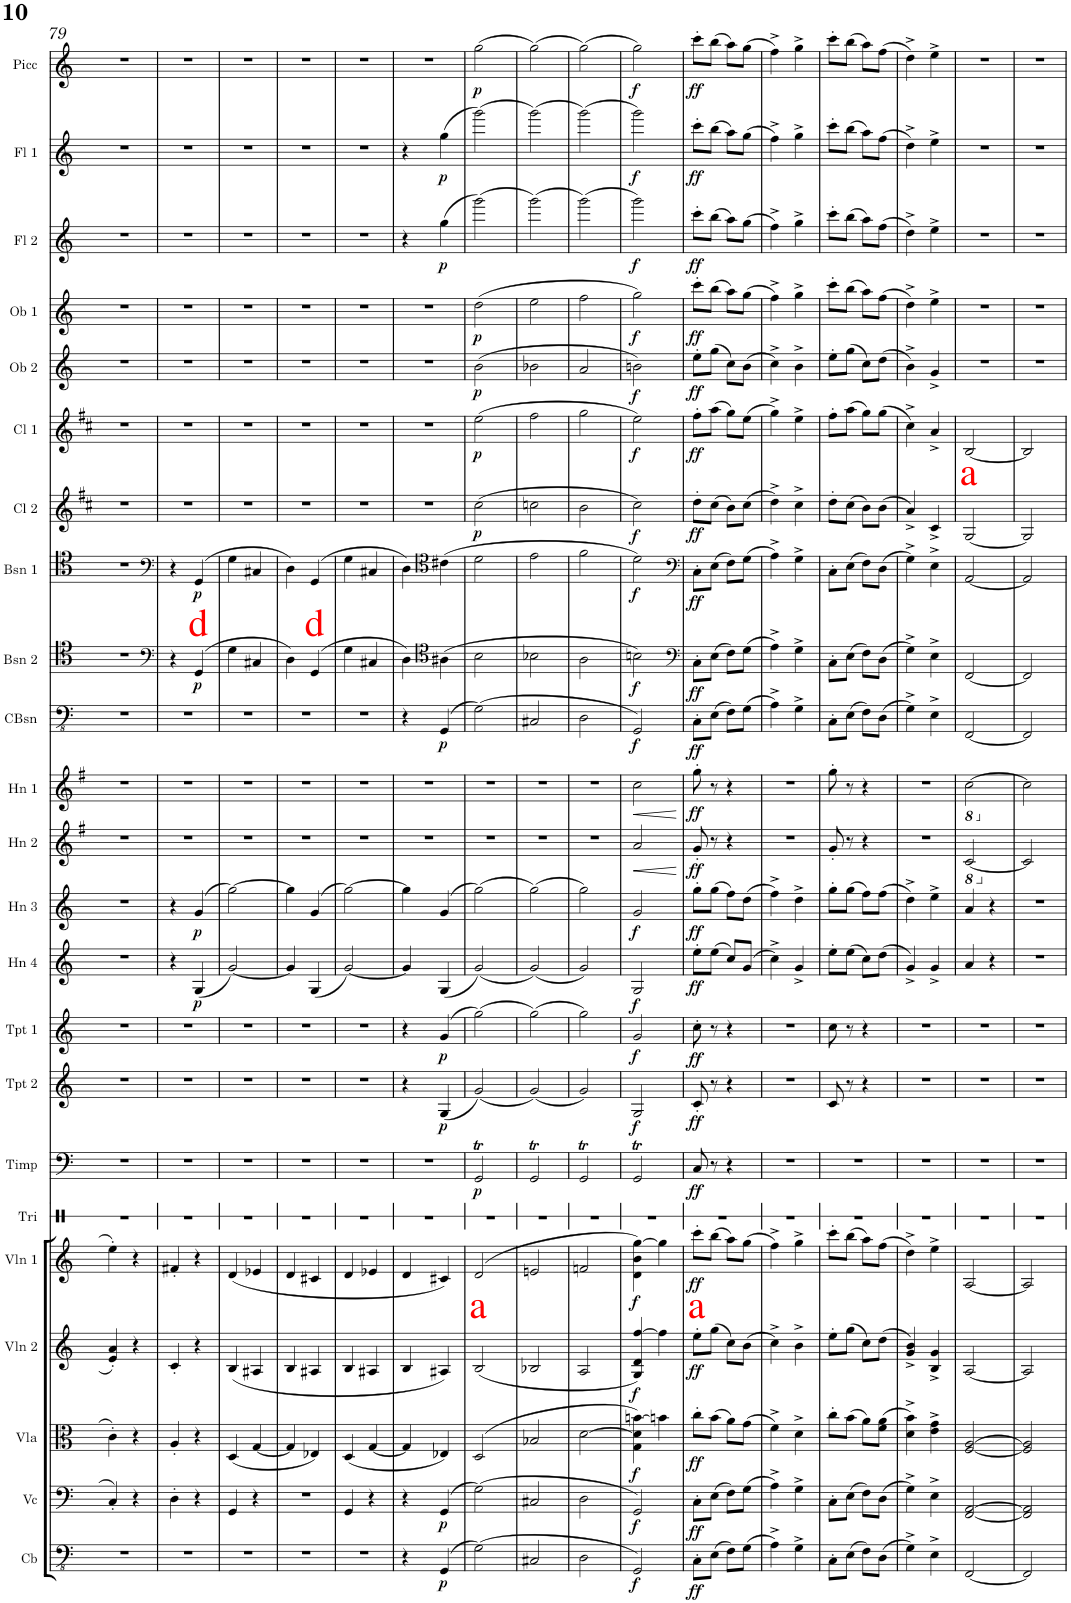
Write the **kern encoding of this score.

**kern	**dynam	**kern	**dynam	**kern	**dynam	**kern	**dynam	**kern	**text	**dynam	**kern	**kern	**dynam	**kern	**dynam	**kern	**dynam	**kern	**dynam	**kern	**dynam	**kern	**dynam	**kern	**dynam	**kern	**dynam	**kern	**dynam	**kern	**text	**dynam	**kern	**dynam	**kern	**text	**dynam	**kern	**dynam	**kern	**dynam	**kern	**dynam	**kern	**dynam	**kern	**dynam
*part23	*part23	*part22	*part22	*part21	*part21	*part20	*part20	*part19	*part19	*part19	*part18	*part17	*part17	*part16	*part16	*part15	*part15	*part14	*part14	*part13	*part13	*part12	*part12	*part11	*part11	*part10	*part10	*part9	*part9	*part8	*part8	*part8	*part7	*part7	*part6	*part6	*part6	*part5	*part5	*part4	*part4	*part3	*part3	*part2	*part2	*part1	*part1
*staff23	*staff23	*staff22	*staff22	*staff21	*staff21	*staff20	*staff20	*staff19	*staff19	*staff19	*staff18	*staff17	*staff17	*staff16	*staff16	*staff15	*staff15	*staff14	*staff14	*staff13	*staff13	*staff12	*staff12	*staff11	*staff11	*staff10	*staff10	*staff9	*staff9	*staff8	*staff8	*staff8	*staff7	*staff7	*staff6	*staff6	*staff6	*staff5	*staff5	*staff4	*staff4	*staff3	*staff3	*staff2	*staff2	*staff1	*staff1
*I"Contrabass	*	*I"Violoncello	*	*I"Viola	*	*I"Violin 2	*	*I"Violin 1	*	*	*I"Triangle	*I"Timpani	*	*I"C Trumpet 2	*	*I"C Trumpet 1	*	*I"C Horn 4	*	*I"C Horn 3	*	*I"F Horn 2	*	*I"F Horn 1	*	*I"Contrabassoon	*	*I"Bassoon 2	*	*I"Bassoon 1	*	*	*I"Bb Clarinet 2	*	*I"Bb Clarinet 1	*	*	*I"Oboe 2	*	*I"Oboe 1	*	*I"Flute 2	*	*I"Flute 1	*	*I"Piccolo	*
*I'Cb	*	*I'Vc	*	*I'Vla	*	*I'Vln 2	*	*I'Vln 1	*	*	*I'Tri	*I'Timp	*	*I'Tpt 2	*	*I'Tpt 1	*	*I'Hn 4	*	*I'Hn 3	*	*I'Hn 2	*	*I'Hn 1	*	*I'CBsn	*	*I'Bsn 2	*	*I'Bsn 1	*	*	*I'Cl 2	*	*I'Cl 1	*	*	*I'Ob 2	*	*I'Ob 1	*	*I'Fl 2	*	*I'Fl 1	*	*I'Picc	*
!!LO:PB:g=z
*clefFv4	*	*clefF4	*	*clefC3	*	*clefG2	*	*clefG2	*	*	*clefX	*clefF4	*	*clefG2	*	*clefG2	*	*clefG2	*	*clefG2	*	*clefG2	*	*clefG2	*	*clefFv4	*	*clefC4	*	*clefC4	*	*	*clefG2	*	*clefG2	*	*	*clefG2	*	*clefG2	*	*clefG2	*	*clefG2	*	*clefG2	*
*	*	*	*	*	*	*	*	*	*	*	*	*	*	*Trd1c2	*	*Trd1c2	*	*Trd7c12	*	*Trd7c12	*	*Trd4c7	*	*Trd4c7	*	*	*	*	*	*	*	*	*Trd1c2	*	*Trd1c2	*	*	*	*	*	*	*	*	*	*	*Trd-7c-12	*
*k[]	*	*k[]	*	*k[]	*	*k[]	*	*k[]	*	*	*k[]	*k[]	*	*k[]	*	*k[]	*	*k[]	*	*k[]	*	*k[f#]	*	*k[f#]	*	*k[]	*	*k[]	*	*k[]	*	*	*k[f#c#]	*	*k[f#c#]	*	*	*k[]	*	*k[]	*	*k[]	*	*k[]	*	*k[]	*
*M2/4	*	*M2/4	*	*M2/4	*	*M2/4	*	*M2/4	*	*	*M2/4	*M2/4	*	*M2/4	*	*M2/4	*	*M2/4	*	*M2/4	*	*M2/4	*	*M2/4	*	*M2/4	*	*M2/4	*	*M2/4	*	*	*M2/4	*	*M2/4	*	*	*M2/4	*	*M2/4	*	*M2/4	*	*M2/4	*	*M2/4	*
=79	=79	=79	=79	=79	=79	=79	=79	=79	=79	=79	=79	=79	=79	=79	=79	=79	=79	=79	=79	=79	=79	=79	=79	=79	=79	=79	=79	=79	=79	=79	=79	=79	=79	=79	=79	=79	=79	=79	=79	=79	=79	=79	=79	=79	=79	=79	=79
2r	.	4C'/	.	4c'\	.	4e/' 4a/'	.	4ee'\	.	.	2r	2r	.	2r	.	2r	.	2r	.	2r	.	2r	.	2r	.	2r	.	2r	.	2r	.	.	2r	.	2r	.	.	2r	.	2r	.	2r	.	2r	.	2r	.
.	.	4r	.	4r	.	4r	.	4r	.	.	.	.	.	.	.	.	.	.	.	.	.	.	.	.	.	.	.	.	.	.	.	.	.	.	.	.	.	.	.	.	.	.	.	.	.	.	.
=80	=80	=80	=80	=80	=80	=80	=80	=80	=80	=80	=80	=80	=80	=80	=80	=80	=80	=80	=80	=80	=80	=80	=80	=80	=80	=80	=80	=80	=80	=80	=80	=80	=80	=80	=80	=80	=80	=80	=80	=80	=80	=80	=80	=80	=80	=80	=80
*	*	*	*	*	*	*	*	*	*	*	*	*	*	*	*	*	*	*	*	*	*	*	*	*	*	*	*	*clefF4	*	*clefF4	*	*	*	*	*	*	*	*	*	*	*	*	*	*	*	*	*
2r	.	4D'\	.	4A'/	.	4c'/	.	4f#X'/	.	.	2r	2r	.	2r	.	2r	.	4r	.	4r	.	2r	.	2r	.	2r	.	4r	.	4r	.	.	2r	.	2r	.	.	2r	.	2r	.	2r	.	2r	.	2r	.
!	!	!	!	!	!	!	!	!	!	!	!	!	!	!	!	!	!	!	!LO:DY:b	!	!LO:DY:b	!	!	!	!	!	!	!	!LO:DY:b	!	!LO:LY:b:color=#FF0000	!LO:DY:b	!	!	!	!	!	!	!	!	!	!	!	!	!	!	!
.	.	4r	.	4r	.	4r	.	4r	.	.	.	.	.	.	.	.	.	(4G/	p	(4g/	p	.	.	.	.	.	.	(4GG/	p	(4GG/	d	p	.	.	.	.	.	.	.	.	.	.	.	.	.	.	.
=81	=81	=81	=81	=81	=81	=81	=81	=81	=81	=81	=81	=81	=81	=81	=81	=81	=81	=81	=81	=81	=81	=81	=81	=81	=81	=81	=81	=81	=81	=81	=81	=81	=81	=81	=81	=81	=81	=81	=81	=81	=81	=81	=81	=81	=81	=81	=81
2r	.	4GG/	.	(4D/	.	(4B/	.	(4d/	.	.	2r	2r	.	2r	.	2r	.	[2g/)	.	[2gg\)	.	2r	.	2r	.	2r	.	4G\	.	4G\	.	.	2r	.	2r	.	.	2r	.	2r	.	2r	.	2r	.	2r	.
.	.	4r	.	[4G/	.	4A#X/	.	4e-X/	.	.	.	.	.	.	.	.	.	.	.	.	.	.	.	.	.	.	.	4C#X/	.	4C#X/	.	.	.	.	.	.	.	.	.	.	.	.	.	.	.	.	.
=82	=82	=82	=82	=82	=82	=82	=82	=82	=82	=82	=82	=82	=82	=82	=82	=82	=82	=82	=82	=82	=82	=82	=82	=82	=82	=82	=82	=82	=82	=82	=82	=82	=82	=82	=82	=82	=82	=82	=82	=82	=82	=82	=82	=82	=82	=82	=82
2r	.	2r	.	4G/]	.	4B/	.	4d/	.	.	2r	2r	.	2r	.	2r	.	4g/]	.	4gg\]	.	2r	.	2r	.	2r	.	4D\)	.	4D\)	.	.	2r	.	2r	.	.	2r	.	2r	.	2r	.	2r	.	2r	.
!	!	!	!	!	!	!	!	!	!	!	!	!	!	!	!	!	!	!	!	!	!	!	!	!	!	!	!	!	!	!	!LO:LY:b:color=#FF0000	!	!	!	!	!	!	!	!	!	!	!	!	!	!	!	!
.	.	.	.	4E-X/)	.	4A#X/	.	4c#X/	.	.	.	.	.	.	.	.	.	(4G/	.	(4g/	.	.	.	.	.	.	.	(4GG/	.	(4GG/	d	.	.	.	.	.	.	.	.	.	.	.	.	.	.	.	.
=83	=83	=83	=83	=83	=83	=83	=83	=83	=83	=83	=83	=83	=83	=83	=83	=83	=83	=83	=83	=83	=83	=83	=83	=83	=83	=83	=83	=83	=83	=83	=83	=83	=83	=83	=83	=83	=83	=83	=83	=83	=83	=83	=83	=83	=83	=83	=83
2r	.	4GG/	.	(4D/	.	4B/	.	4d/	.	.	2r	2r	.	2r	.	2r	.	[2g/)	.	[2gg\)	.	2r	.	2r	.	2r	.	4G\	.	4G\	.	.	2r	.	2r	.	.	2r	.	2r	.	2r	.	2r	.	2r	.
.	.	4r	.	[4G/	.	4A#X/	.	4e-X/	.	.	.	.	.	.	.	.	.	.	.	.	.	.	.	.	.	.	.	4C#X/	.	4C#X/	.	.	.	.	.	.	.	.	.	.	.	.	.	.	.	.	.
=84	=84	=84	=84	=84	=84	=84	=84	=84	=84	=84	=84	=84	=84	=84	=84	=84	=84	=84	=84	=84	=84	=84	=84	=84	=84	=84	=84	=84	=84	=84	=84	=84	=84	=84	=84	=84	=84	=84	=84	=84	=84	=84	=84	=84	=84	=84	=84
4r	.	4r	.	4G/]	.	4B/	.	4d/	.	.	2r	2r	.	4r	.	4r	.	4g/]	.	4gg\]	.	2r	.	2r	.	4r	.	4D\)	.	4D\)	.	.	2r	.	2r	.	.	2r	.	2r	.	4r	.	4r	.	2r	.
*	*	*	*	*	*	*	*	*	*	*	*	*	*	*	*	*	*	*	*	*	*	*	*	*	*	*	*	*clefC4	*	*clefC4	*	*	*	*	*	*	*	*	*	*	*	*	*	*	*	*	*
!	!LO:DY:b	!	!LO:DY:b	!	!	!	!	!	!	!	!	!	!	!	!LO:DY:b	!	!LO:DY:b	!	!	!	!	!	!	!	!	!	!LO:DY:b	!	!	!	!	!	!	!	!	!	!	!	!	!	!	!	!LO:DY:b	!	!LO:DY:b	!	!
(4GGG/	p	(4GG/	p	4E-X/)	.	4A#X/)	.	4c#X/)	.	.	.	.	.	(4G/	p	(4g/	p	(4G/	.	(4g/	.	.	.	.	.	(4GGG/	p	(4A#X\	.	(4c#X\	.	.	.	.	.	.	.	.	.	.	.	(4gg\	p	(4gg\	p	.	.
=85	=85	=85	=85	=85	=85	=85	=85	=85	=85	=85	=85	=85	=85	=85	=85	=85	=85	=85	=85	=85	=85	=85	=85	=85	=85	=85	=85	=85	=85	=85	=85	=85	=85	=85	=85	=85	=85	=85	=85	=85	=85	=85	=85	=85	=85	=85	=85
!	!	!	!	!	!	!	!	!	!LO:LY:b:color=#FF0000	!	!	!	!LO:DY:b	!	!	!	!	!	!	!	!	!	!	!	!	!	!	!	!	!	!	!	!	!LO:DY:b	!	!	!LO:DY:b	!	!LO:DY:b	!	!LO:DY:b	!	!	!	!	!	!LO:DY:b
(2GG\)	.	(2G\)	.	(2D/	.	(2B/	.	(2d/	a	.	2r	2GG>/	p	(2g/)	.	(2gg\)	.	(2g/)	.	(2gg\)	.	2r	.	2r	.	(2GG\)	.	2B\	.	2d\	.	.	(2cc#\	p	(2ee\	.	p	(2b\	p	(2dd\	p	(2ggg\)	.	(2ggg\)	.	(2gg\	p
=86	=86	=86	=86	=86	=86	=86	=86	=86	=86	=86	=86	=86	=86	=86	=86	=86	=86	=86	=86	=86	=86	=86	=86	=86	=86	=86	=86	=86	=86	=86	=86	=86	=86	=86	=86	=86	=86	=86	=86	=86	=86	=86	=86	=86	=86	=86	=86
2CC#X/	.	2C#X/	.	2B-X/	.	2B-X/	.	2en/	.	.	2r	2GG>/	.	(2g/)	.	(2gg\)	.	(2g/)	.	(2gg\)	.	2r	.	2r	.	2CC#X/	.	2B-X\	.	2e\	.	.	2ccn\	.	2ff#\	.	.	2b-X\	.	2ee\	.	(2ggg\)	.	(2ggg\)	.	(2gg\)	.
=87	=87	=87	=87	=87	=87	=87	=87	=87	=87	=87	=87	=87	=87	=87	=87	=87	=87	=87	=87	=87	=87	=87	=87	=87	=87	=87	=87	=87	=87	=87	=87	=87	=87	=87	=87	=87	=87	=87	=87	=87	=87	=87	=87	=87	=87	=87	=87
2DD\	.	2D\	.	[2d\	.	2A/	.	2fn/	.	.	2r	2GG>/	.	2g/)	.	2gg\)	.	2g/)	.	2gg\)	.	2r	.	2r	.	2DD\	.	2A\	.	2f\	.	.	2b\	.	2gg\	.	.	2a/	.	2ff\	.	(2ggg\)	.	(2ggg\)	.	(2gg\)	.
=88	=88	=88	=88	=88	=88	=88	=88	=88	=88	=88	=88	=88	=88	=88	=88	=88	=88	=88	=88	=88	=88	=88	=88	=88	=88	=88	=88	=88	=88	=88	=88	=88	=88	=88	=88	=88	=88	=88	=88	=88	=88	=88	=88	=88	=88	=88	=88
!	!LO:DY:b	!	!LO:DY:b	!	!LO:DY:b	!	!LO:DY:b	!	!	!LO:DY:b	!	!	!	!	!LO:DY:b	!	!LO:DY:b	!	!LO:DY:b	!	!LO:DY:b	!	!LO:HP:b	!	!LO:HP:b	!	!LO:DY:b	!	!LO:DY:b	!	!	!LO:DY:b	!	!LO:DY:b	!	!	!LO:DY:b	!	!LO:DY:b	!	!LO:DY:b	!	!LO:DY:b	!	!LO:DY:b	!	!LO:DY:b
2GGG/)	f	2GG/)	f	4G\ 4d\] [4bn\)	f	4G/ 4d/ [4ff/)	f	4d\ 4b\ [4gg\)	.	f	2r	2GG>/	.	2G/	f	2g/	f	2G/	f	2g/	f	2a/	<	2cc\	<	2GGG/)	f	2Bn\)	f	2d\)	.	f	2cc#\)	f	2ee\)	.	f	2bn\)	f	2gg\)	f	2ggg\)	f	2ggg\)	f	2gg\)	f
.	.	.	.	4bn\]	.	4ff\]	.	4gg\]	.	.	.	.	.	.	.	.	.	.	.	.	.	.	.	.	.	.	.	.	.	.	.	.	.	.	.	.	.	.	.	.	.	.	.	.	.	.	.
.	.	.	.	.	.	.	.	.	.	.	.	.	.	.	.	.	.	.	.	.	.	.	[	.	[	.	.	.	.	.	.	.	.	.	.	.	.	.	.	.	.	.	.	.	.	.	.
=89	=89	=89	=89	=89	=89	=89	=89	=89	=89	=89	=89	=89	=89	=89	=89	=89	=89	=89	=89	=89	=89	=89	=89	=89	=89	=89	=89	=89	=89	=89	=89	=89	=89	=89	=89	=89	=89	=89	=89	=89	=89	=89	=89	=89	=89	=89	=89
*	*	*	*	*	*	*	*	*	*	*	*	*	*	*	*	*	*	*	*	*	*	*	*	*	*	*	*	*clefF4	*	*clefF4	*	*	*	*	*	*	*	*	*	*	*	*	*	*	*	*	*
!	!LO:DY:b	!	!LO:DY:b	!	!LO:DY:b	!	!LO:DY:b	!	!LO:LY:b:color=#FF0000	!LO:DY:b	!	!	!LO:DY:b	!	!LO:DY:b	!	!LO:DY:b	!	!LO:DY:b	!	!LO:DY:b	!	!LO:DY:b	!	!LO:DY:b	!	!LO:DY:b	!	!LO:DY:b	!	!	!LO:DY:b	!	!LO:DY:b	!	!	!LO:DY:b	!	!LO:DY:b	!	!LO:DY:b	!	!LO:DY:b	!	!LO:DY:b	!	!LO:DY:b
8CC'\L	ff	8C'\L	ff	8cc'\L	ff	8ee'\L	ff	8ccc'\L	a	ff	2r	8C/	ff	8c'/	ff	8cc'\	ff	8ee'\L	ff	8gg'\L	ff	8g'/	ff	8gg'\	ff	8CC'\L	ff	8C'\L	ff	8C'\L	.	ff	8dd'\L	ff	8ff#'\L	.	ff	8ee'\L	ff	8ccc'\L	ff	8ccc'\L	ff	8ccc'\L	ff	8ccc'\L	ff
(8EE\J	.	(8E\J	.	(8b\J	.	(8gg\J	.	(8bb\J	.	.	.	8r	.	8r	.	8r	.	(8ee\J	.	(8gg\J	.	8r	.	8r	.	(8EE\J	.	(8E\J	.	(8E\J	.	.	(8cc#\J	.	(8aa\J	.	.	(8gg\J	.	(8bb\J	.	(8bb\J	.	(8bb\J	.	(8bb\J	.
8FF\L)	.	8F\L)	.	8a\L)	.	8cc\L)	.	8aa\L)	.	.	.	4r	.	4r	.	4r	.	8cc/L)	.	8ff\L)	.	4r	.	4r	.	8FF\L)	.	8F\L)	.	8F\L)	.	.	8b\L)	.	8gg\L)	.	.	8cc\L)	.	8aa\L)	.	8aa\L)	.	8aa\L)	.	8aa\L)	.
(8GG\J	.	(8G\J	.	(8g\J	.	(8b\J	.	(8gg\J	.	.	.	.	.	.	.	.	.	(8g/J	.	(8dd\J	.	.	.	.	.	(8GG\J	.	(8G\J	.	(8G\J	.	.	(8cc#\J	.	(8ee\J	.	.	(8b\J	.	(8gg\J	.	(8gg\J	.	(8gg\J	.	(8gg\J	.
=90	=90	=90	=90	=90	=90	=90	=90	=90	=90	=90	=90	=90	=90	=90	=90	=90	=90	=90	=90	=90	=90	=90	=90	=90	=90	=90	=90	=90	=90	=90	=90	=90	=90	=90	=90	=90	=90	=90	=90	=90	=90	=90	=90	=90	=90	=90	=90
4AA^\)	.	4A^\)	.	4f^\)	.	4cc^\)	.	4ff^\)	.	.	2r	2r	.	2r	.	2r	.	4cc^\)	.	4ff^\)	.	2r	.	2r	.	4AA^\)	.	4A^\)	.	4A^\)	.	.	4dd^\)	.	4gg^\)	.	.	4cc^\)	.	4ff^\)	.	4ff^\)	.	4ff^\)	.	4ff^\)	.
4GG^\	.	4G^\	.	4d^\	.	4b^\	.	4gg^\	.	.	.	.	.	.	.	.	.	4g^/	.	4dd^\	.	.	.	.	.	4GG^\	.	4G^\	.	4G^\	.	.	4cc#^\	.	4ee^\	.	.	4b^\	.	4gg^\	.	4gg^\	.	4gg^\	.	4gg^\	.
=91	=91	=91	=91	=91	=91	=91	=91	=91	=91	=91	=91	=91	=91	=91	=91	=91	=91	=91	=91	=91	=91	=91	=91	=91	=91	=91	=91	=91	=91	=91	=91	=91	=91	=91	=91	=91	=91	=91	=91	=91	=91	=91	=91	=91	=91	=91	=91
8CC'\L	.	8C'\L	.	8cc'\L	.	8ee'\L	.	8ccc'\L	.	.	2r	2r	.	8c/	.	8cc\	.	8ee'\L	.	8gg'\L	.	8g'/	.	8gg'\	.	8CC'\L	.	8C'\L	.	8C'\L	.	.	8dd'\L	.	8ff#'\L	.	.	8ee'\L	.	8ccc'\L	.	8ccc'\L	.	8ccc'\L	.	8ccc'\L	.
(8EE\J	.	(8E\J	.	(8b\J	.	(8gg\J	.	(8bb\J	.	.	.	.	.	8r	.	8r	.	(8ee\J	.	(8gg\J	.	8r	.	8r	.	(8EE\J	.	(8E\J	.	(8E\J	.	.	(8cc#\J	.	(8aa\J	.	.	(8gg\J	.	(8bb\J	.	(8bb\J	.	(8bb\J	.	(8bb\J	.
8FF\L)	.	8F\L)	.	8a\L)	.	8cc\L)	.	8aa\L)	.	.	.	.	.	4r	.	4r	.	8cc\L)	.	8ff\L)	.	4r	.	4r	.	8FF\L)	.	8F\L)	.	8F\L)	.	.	8b\L)	.	8gg\L)	.	.	8cc\L)	.	8aa\L)	.	8aa\L)	.	8aa\L)	.	8aa\L)	.
(8DD\J	.	(8D\J	.	(8f\ 8a\J	.	(8dd\J	.	(8ff\J	.	.	.	.	.	.	.	.	.	(8dd\J	.	(8ff\J	.	.	.	.	.	(8DD\J	.	(8D\J	.	(8D\J	.	.	(8b\J	.	(8gg\J	.	.	(8dd\J	.	(8ff\J	.	(8ff\J	.	(8ff\J	.	(8ff\J	.
=92	=92	=92	=92	=92	=92	=92	=92	=92	=92	=92	=92	=92	=92	=92	=92	=92	=92	=92	=92	=92	=92	=92	=92	=92	=92	=92	=92	=92	=92	=92	=92	=92	=92	=92	=92	=92	=92	=92	=92	=92	=92	=92	=92	=92	=92	=92	=92
4GG^\)	.	4G^\)	.	4d\^ 4b\^)	.	4g/^ 4b/^)	.	4dd^\)	.	.	2r	2r	.	2r	.	2r	.	4g^/)	.	4dd^\)	.	2r	.	2r	.	4GG^\)	.	4G^\)	.	4G^\)	.	.	4a^/)	.	4cc#^\)	.	.	4b^\)	.	4dd^\)	.	4dd^\)	.	4dd^\)	.	4dd^\)	.
4EE^\	.	4E^\	.	4e\^ 4g\^	.	4B/^ 4g/^	.	4ee^\	.	.	.	.	.	.	.	.	.	4g^/	.	4ee^\	.	.	.	.	.	4EE^\	.	4E^\	.	4E^\	.	.	4c#^/	.	4a^/	.	.	4g^/	.	4ee^\	.	4ee^\	.	4ee^\	.	4ee^\	.
=93	=93	=93	=93	=93	=93	=93	=93	=93	=93	=93	=93	=93	=93	=93	=93	=93	=93	=93	=93	=93	=93	=93	=93	=93	=93	=93	=93	=93	=93	=93	=93	=93	=93	=93	=93	=93	=93	=93	=93	=93	=93	=93	=93	=93	=93	=93	=93
*	*	*	*	*	*	*	*	*	*	*	*	*	*	*	*	*	*	*	*	*	*	*8ba	*	*	*	*	*	*	*	*	*	*	*	*	*	*	*	*	*	*	*	*	*	*	*	*	*
*	*	*	*	*	*	*	*	*	*	*	*	*	*	*	*	*	*	*	*	*	*	*	*	*8ba	*	*	*	*	*	*	*	*	*	*	*	*	*	*	*	*	*	*	*	*	*	*	*
!	!	!	!	!	!	!	!	!	!	!	!	!	!	!	!	!	!	!	!	!	!	!	!	!	!	!	!	!	!	!	!	!	!	!	!	!LO:LY:b:color=#FF0000	!	!	!	!	!	!	!	!	!	!	!
[2FFF/	.	[2FF/ [2AA/	.	[2F/ [2A/	.	[2A/	.	[2A/	.	.	2r	2r	.	2r	.	2r	.	4a/	.	4a/	.	[2C/	.	[2c\	.	[2FFF/	.	[2FF/	.	[2AA/	.	.	[2G/	.	[2B/	a	.	2r	.	2r	.	2r	.	2r	.	2r	.
.	.	.	.	.	.	.	.	.	.	.	.	.	.	.	.	.	.	4r	.	4r	.	.	.	.	.	.	.	.	.	.	.	.	.	.	.	.	.	.	.	.	.	.	.	.	.	.	.
=94	=94	=94	=94	=94	=94	=94	=94	=94	=94	=94	=94	=94	=94	=94	=94	=94	=94	=94	=94	=94	=94	=94	=94	=94	=94	=94	=94	=94	=94	=94	=94	=94	=94	=94	=94	=94	=94	=94	=94	=94	=94	=94	=94	=94	=94	=94	=94
*	*	*	*	*	*	*	*	*	*	*	*	*	*	*	*	*	*	*	*	*	*	*X8ba	*	*	*	*	*	*	*	*	*	*	*	*	*	*	*	*	*	*	*	*	*	*	*	*	*
*	*	*	*	*	*	*	*	*	*	*	*	*	*	*	*	*	*	*	*	*	*	*	*	*X8ba	*	*	*	*	*	*	*	*	*	*	*	*	*	*	*	*	*	*	*	*	*	*	*
2FFF/]	.	2FF/] 2AA/]	.	2F/] 2A/]	.	2A/]	.	2A/]	.	.	2r	2r	.	2r	.	2r	.	2r	.	2r	.	2c/]	.	2cc\]	.	2FFF/]	.	2FF/]	.	2AA/]	.	.	2G/]	.	2B/]	.	.	2r	.	2r	.	2r	.	2r	.	2r	.
=	=	=	=	=	=	=	=	=	=	=	=	=	=	=	=	=	=	=	=	=	=	=	=	=	=	=	=	=	=	=	=	=	=	=	=	=	=	=	=	=	=	=	=	=	=	=	=
*-	*-	*-	*-	*-	*-	*-	*-	*-	*-	*-	*-	*-	*-	*-	*-	*-	*-	*-	*-	*-	*-	*-	*-	*-	*-	*-	*-	*-	*-	*-	*-	*-	*-	*-	*-	*-	*-	*-	*-	*-	*-	*-	*-	*-	*-	*-	*-
